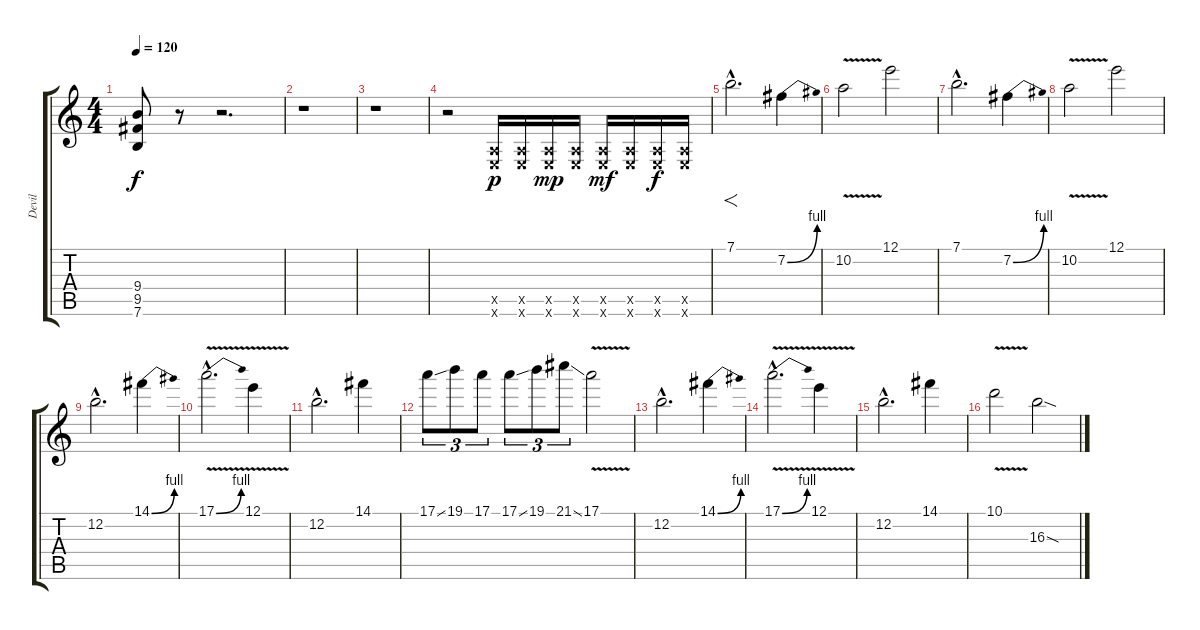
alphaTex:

\track ("Devil" "Devil") {instrument overdrivenguitar}
\staff {score tabs}
\tuning (E4 B3 G3 D3 A2 E2) {hide}
\ts (4 4)
\tempo 120
\clef g2
\ks c
(9.4 9.5 7.6).8{dy f} r.8 r.2{d} |
r.1 |
r.1 |
r.2 (0.5{x} 0.6{x}).16{dy p} (0.5{x} 0.6{x}).16 (0.5{x} 0.6{x}).16{dy mp} (0.5{x} 0.6{x}).16 (0.5{x} 0.6{x}).16{dy mf} (0.5{x} 0.6{x}).16 (0.5{x} 0.6{x}).16{dy f} (0.5{x} 0.6{x}).16 |
7.1{hac}.2{f d} 7.2{be (bend 0 0 60 4)}.4 |
10.2{v}.2 12.1.2 |
7.1{hac}.2{d} 7.2{be (bend 0 0 60 4)}.4 |
10.2{v}.2 12.1.2 |
12.2{hac}.2{d} 14.1{be (bend 0 0 60 4)}.4 |
17.1{be (bend 0 0 60 4) v hac}.2{d} 12.1{v}.4 |
12.2{hac}.2{d} 14.1.4 |
17.1{ss}.8{tu (3 2)} 19.1.8{tu (3 2)} 17.1.8{tu (3 2)} 17.1{ss}.8{tu (3 2)} 19.1.8{tu (3 2)} 21.1{ss}.8{tu (3 2)} 17.1{v}.2 |
12.2{hac}.2{d} 14.1{be (bend 0 0 60 4)}.4 |
17.1{be (bend 0 0 60 4) v hac}.2{d} 12.1{v}.4 |
12.2{hac}.2{d} 14.1.4 |
10.1{v}.2 16.3{sod}.2
